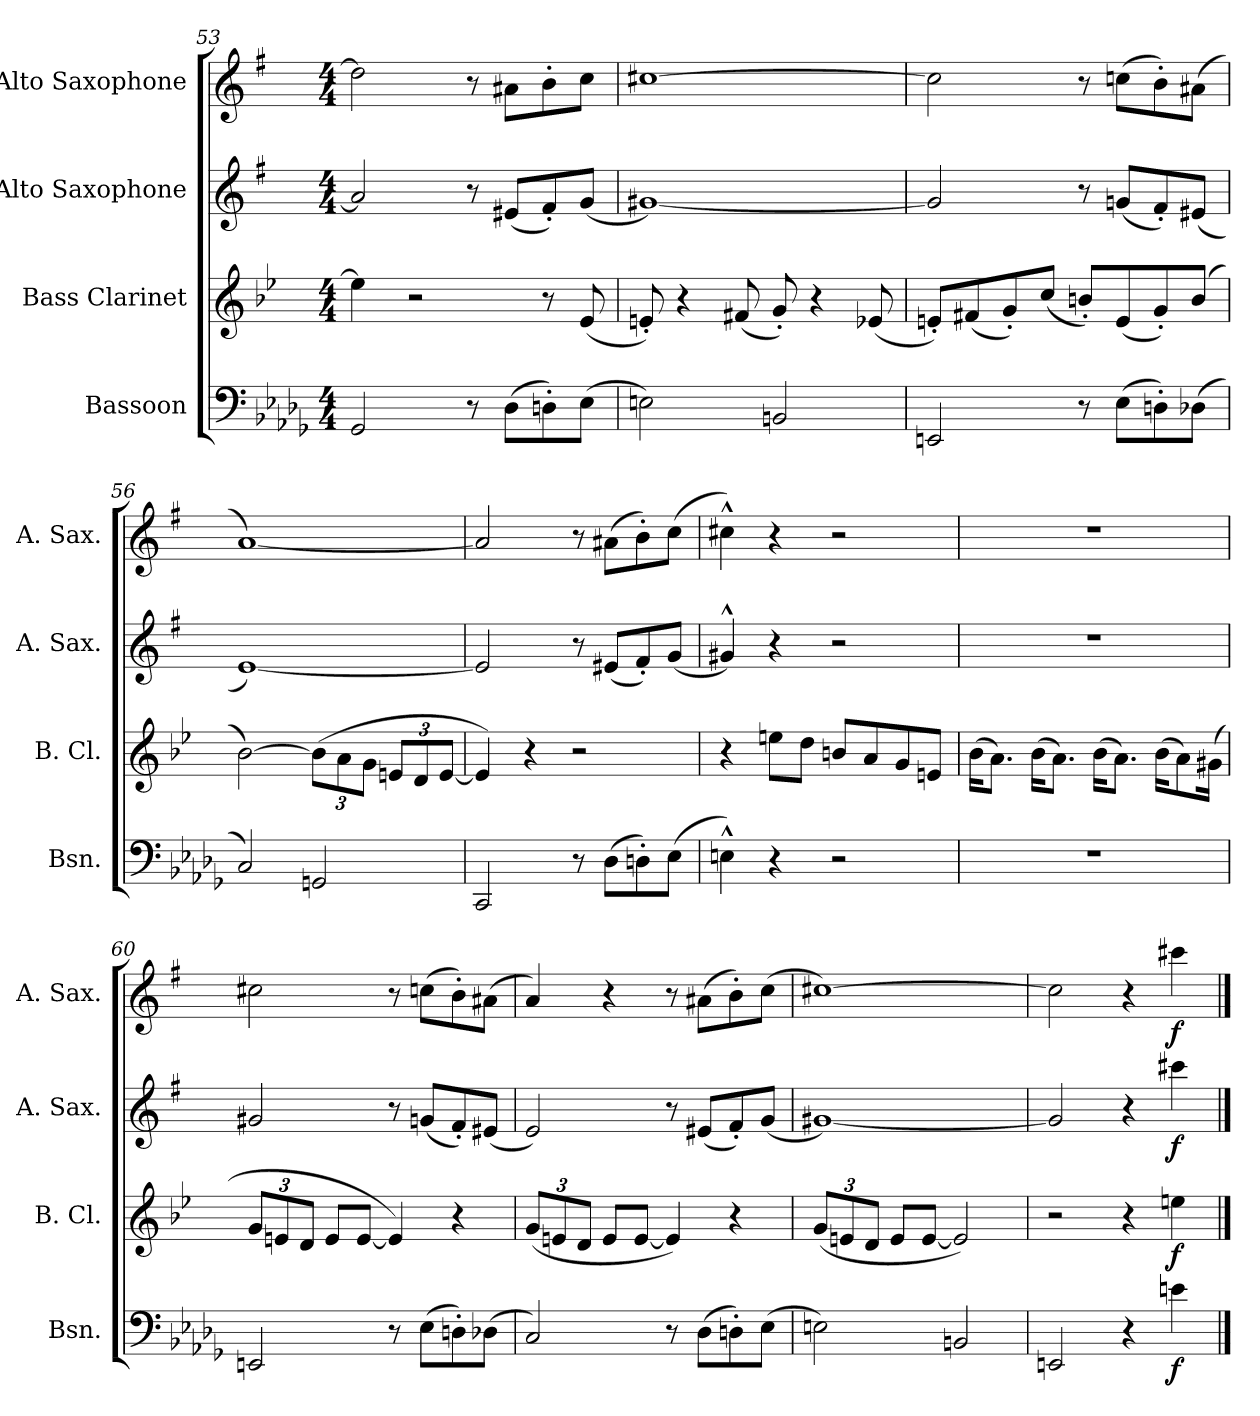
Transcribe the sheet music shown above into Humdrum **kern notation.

**kern	**dynam	**kern	**dynam	**kern	**dynam	**kern	**dynam
*part4	*part4	*part3	*part3	*part2	*part2	*part1	*part1
*staff4	*staff4	*staff3	*staff3	*staff2	*staff2	*staff1	*staff1
*I"Bassoon	*	*I"Bass Clarinet	*	*I"Alto Saxophone	*	*I"Alto Saxophone	*
*I'Bsn.	*	*I'B. Cl.	*	*I'A. Sax.	*	*I'A. Sax.	*
*clefF4	*	*clefG2	*	*clefG2	*	*clefG2	*
*	*	*ITrd8c14	*	*ITrd5c9	*	*ITrd5c9	*
*k[b-e-a-d-g-]	*	*k[b-e-]	*	*k[b-e-]	*	*k[b-e-]	*
*M4/4	*	*M4/4	*	*M4/4	*	*M4/4	*
=53	=53	=53	=53	=53	=53	=53	=53
2GG-/	.	4e-\]	.	2c/]	.	2f#\]	.
.	.	2r	.	.	.	.	.
8r	.	.	.	8r	.	8r	.
(>8D-\L	.	.	.	(<8G#X/L	.	8c#X\L	.
8Dn'\)	.	8r	.	8A'/)	.	8d'\	.
(>8E-\J	.	(<8E-/	.	(<8B-/J	.	8e-\J	.
=54	=54	=54	=54	=54	=54	=54	=54
2En\)	.	8En'/)	.	[1Bn)	.	[1en	.
.	.	4r	.	.	.	.	.
.	.	(<8F#X/	.	.	.	.	.
2BBn/	.	8G'/)	.	.	.	.	.
.	.	4r	.	.	.	.	.
.	.	(<8E-X/	.	.	.	.	.
!!LO:LB:g=z
=55	=55	=55	=55	=55	=55	=55	=55
2EEn/	.	8En'/L)	.	2B/]	.	2e\]	.
.	.	(<8F#X/	.	.	.	.	.
.	.	8G'/)	.	.	.	.	.
.	.	(<8c/J	.	.	.	.	.
8r	.	8Bn'/L)	.	8r	.	8r	.
(>8E-\L	.	(<8E/	.	(<8B-X/L	.	(>8e-X\L	.
8Dn'\)	.	8G'/)	.	8A'/)	.	8d'\)	.
(>8D-X\J	.	(<8B/J	.	(<8G#X/J	.	(>8c#X\J	.
=56	=56	=56	=56	=56	=56	=56	=56
2C/)	.	[2B-\)	.	[1G)	.	[1c)	.
*	*	*Xbrackettup	*	*	*	*	*
2GGn/	.	(>12B-\L]	.	.	.	.	.
.	.	12A\	.	.	.	.	.
.	.	12G\J	.	.	.	.	.
.	.	12En/L	.	.	.	.	.
.	.	12D/	.	.	.	.	.
.	.	[12E/J	.	.	.	.	.
=57	=57	=57	=57	=57	=57	=57	=57
2CC/	.	4E/])	.	2G/]	.	2c/]	.
.	.	4r	.	.	.	.	.
8r	.	2r	.	8r	.	8r	.
(>8D-\L	.	.	.	(<8G#X/L	.	(>8c#X\L	.
8Dn'\)	.	.	.	8A'/)	.	8d'\)	.
(>8E-\J	.	.	.	(<8B-/J	.	(>8e-\J	.
=58	=58	=58	=58	=58	=58	=58	=58
4En^^\)	.	4r	.	4Bn^^/)	.	4en^^\)	.
4r	.	8en\L	.	4r	.	4r	.
.	.	8d\J	.	.	.	.	.
2r	.	8Bn/L	.	2r	.	2r	.
.	.	8A/	.	.	.	.	.
.	.	8G/	.	.	.	.	.
.	.	8En/J	.	.	.	.	.
!!LO:LB:g=z
=59	=59	=59	=59	=59	=59	=59	=59
1r	.	(>16B-\KL	.	1r	.	1r	.
.	.	8.A\J)	.	.	.	.	.
.	.	(>16B-\KL	.	.	.	.	.
.	.	8.A\J)	.	.	.	.	.
.	.	(>16B-\KL	.	.	.	.	.
.	.	8.A\J)	.	.	.	.	.
.	.	(>16B-\KL	.	.	.	.	.
.	.	8A\)	.	.	.	.	.
.	.	(>16G#X\Jk	.	.	.	.	.
=60	=60	=60	=60	=60	=60	=60	=60
2EEn/	.	12G/L	.	2Bn/	.	2en\	.
.	.	12En/	.	.	.	.	.
.	.	12D/J	.	.	.	.	.
.	.	8E/L	.	.	.	.	.
.	.	[8E/J	.	.	.	.	.
8r	.	4E/])	.	8r	.	8r	.
(>8E-\L	.	.	.	(<8B-X/L	.	(>8e-X\L	.
8Dn'\)	.	4r	.	8A'/)	.	8d'\)	.
(>8D-X\J	.	.	.	(<8G#X/J	.	(>8c#X\J	.
=61	=61	=61	=61	=61	=61	=61	=61
2C/)	.	(<12G/L	.	2G/)	.	4c/)	.
.	.	12En/	.	.	.	.	.
.	.	12D/J	.	.	.	.	.
.	.	8E/L	.	.	.	4r	.
.	.	[8E/J	.	.	.	.	.
8r	.	4E/])	.	8r	.	8r	.
(>8D-\L	.	.	.	(<8G#X/L	.	(>8c#X\L	.
8Dn'\)	.	4r	.	8A'/)	.	8d'\)	.
(>8E-\J	.	.	.	(<8B-/J	.	(>8e-\J	.
=62	=62	=62	=62	=62	=62	=62	=62
2En\)	.	(<12G/L	.	[1Bn)	.	[1en)	.
.	.	12En/	.	.	.	.	.
.	.	12D/J	.	.	.	.	.
.	.	8E/L	.	.	.	.	.
.	.	[8E/J	.	.	.	.	.
2BBn/	.	2E/])	.	.	.	.	.
!!LO:PB:g=z
=63	=63	=63	=63	=63	=63	=63	=63
2EEn/	.	2r	.	2B/]	.	2e\]	.
4r	.	4r	.	4r	.	4r	.
!	!LO:DY:b	!	!LO:DY:b	!	!LO:DY:b	!	!LO:DY:b
4en\	f	4en\	f	4een\	f	4een\	f
==	==	==	==	==	==	==	==
*-	*-	*-	*-	*-	*-	*-	*-
